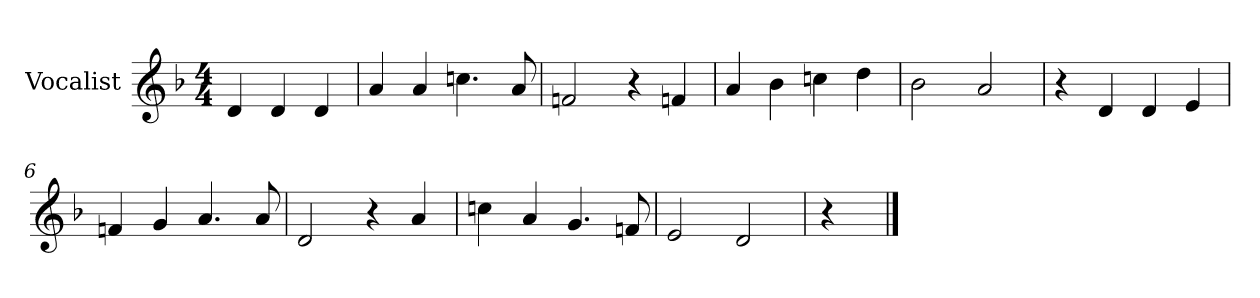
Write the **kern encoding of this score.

**kern
*part1
*staff1
*I"Vocalist
*k[b-]
*d:
*M4/4
=
4d
4d
4d
=1
4a
4a
4.ccn
8a
=2
2fn
4r
4fn
=3
4a
4b-
4ccn
4dd
=4
2b-
2a
=5
4r
4d
4d
4e
=6
4fn
4g
4.a
8a
=7
2d
4r
4a
=8
4ccn
4a
4.g
8fn
=9
2e
2d
=10
4r
==
*-
